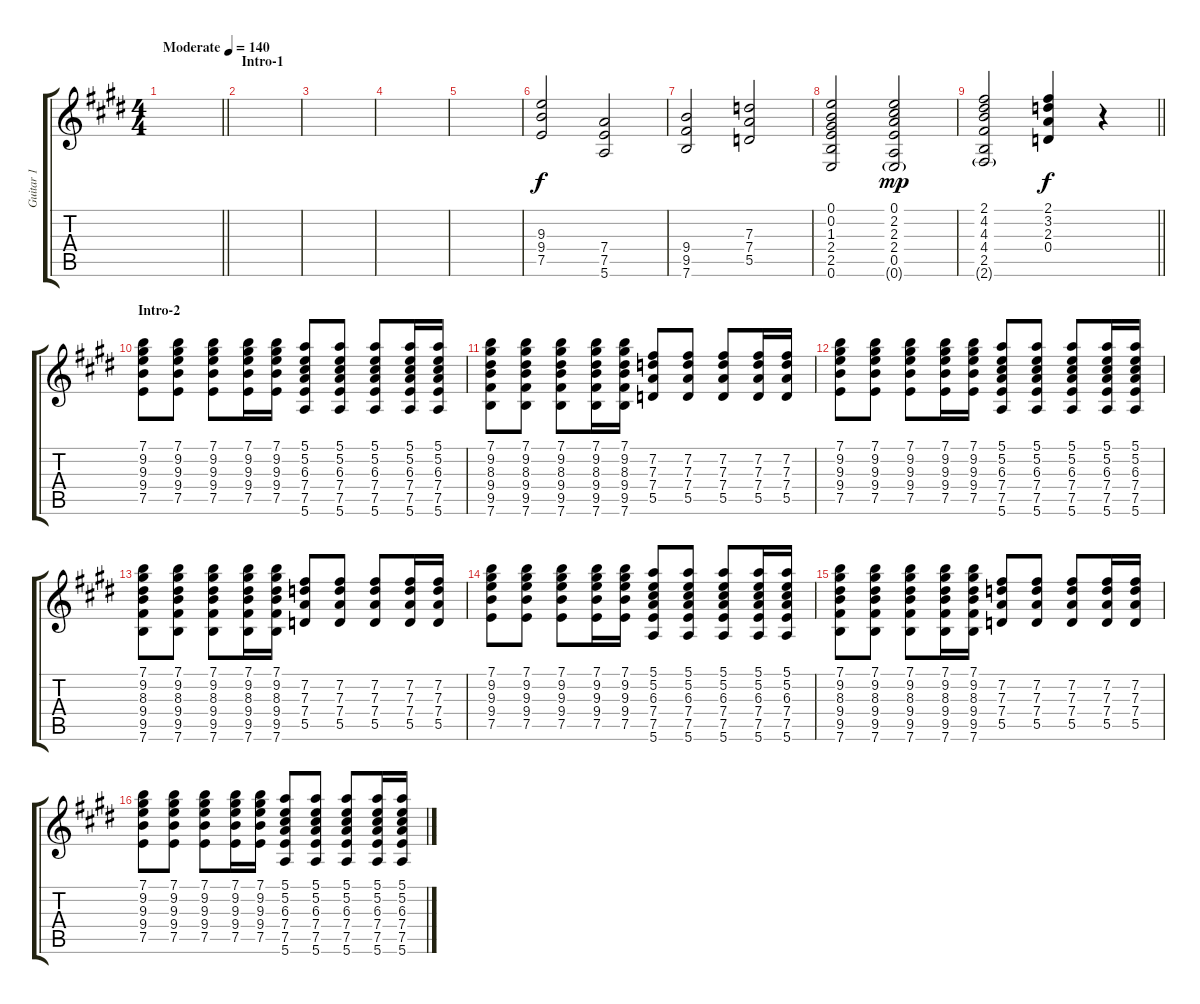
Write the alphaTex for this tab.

\track ("Guitar 1" "Guitar 1") {instrument overdrivenguitar}
\staff {score tabs}
\tuning (E4 B3 G3 D3 A2 E2) {hide}
\ts (4 4)
\tempo (140 "Moderate")
\clef g2
\barLineRight lightlight
\ks e
|
\section ("" "Intro-1")
|
|
|
|
(9.3 9.4 7.5).2 (7.4 7.5 5.6).2 |
(9.4 9.5 7.6).2 (7.3 7.4 5.5).2 |
(0.1 0.2 1.3 2.4 2.5 0.6).2 (0.1 2.2 2.3 2.4 0.5 0.6{g}).2{dy mp} |
\barLineRight lightlight
(2.1 4.2 4.3 4.4 2.5 2.6{g}).2 (2.1 3.2 2.3 0.4).4{dy f} r.4 |
\section ("" "Intro-2")
(7.1 9.2 9.3 9.4 7.5).8 (7.1 9.2 9.3 9.4 7.5).8 (7.1 9.2 9.3 9.4 7.5).8 (7.1 9.2 9.3 9.4 7.5).16 (7.1 9.2 9.3 9.4 7.5).16 (5.1 5.2 6.3 7.4 7.5 5.6).8 (5.1 5.2 6.3 7.4 7.5 5.6).8 (5.1 5.2 6.3 7.4 7.5 5.6).8 (5.1 5.2 6.3 7.4 7.5 5.6).16 (5.1 5.2 6.3 7.4 7.5 5.6).16 |
(7.1 9.2 8.3 9.4 9.5 7.6).8 (7.1 9.2 8.3 9.4 9.5 7.6).8 (7.1 9.2 8.3 9.4 9.5 7.6).8 (7.1 9.2 8.3 9.4 9.5 7.6).16 (7.1 9.2 8.3 9.4 9.5 7.6).16 (7.2 7.3 7.4 5.5).8 (7.2 7.3 7.4 5.5).8 (7.2 7.3 7.4 5.5).8 (7.2 7.3 7.4 5.5).16 (7.2 7.3 7.4 5.5).16 |
(7.1 9.2 9.3 9.4 7.5).8 (7.1 9.2 9.3 9.4 7.5).8 (7.1 9.2 9.3 9.4 7.5).8 (7.1 9.2 9.3 9.4 7.5).16 (7.1 9.2 9.3 9.4 7.5).16 (5.1 5.2 6.3 7.4 7.5 5.6).8 (5.1 5.2 6.3 7.4 7.5 5.6).8 (5.1 5.2 6.3 7.4 7.5 5.6).8 (5.1 5.2 6.3 7.4 7.5 5.6).16 (5.1 5.2 6.3 7.4 7.5 5.6).16 |
(7.1 9.2 8.3 9.4 9.5 7.6).8 (7.1 9.2 8.3 9.4 9.5 7.6).8 (7.1 9.2 8.3 9.4 9.5 7.6).8 (7.1 9.2 8.3 9.4 9.5 7.6).16 (7.1 9.2 8.3 9.4 9.5 7.6).16 (7.2 7.3 7.4 5.5).8 (7.2 7.3 7.4 5.5).8 (7.2 7.3 7.4 5.5).8 (7.2 7.3 7.4 5.5).16 (7.2 7.3 7.4 5.5).16 |
(7.1 9.2 9.3 9.4 7.5).8 (7.1 9.2 9.3 9.4 7.5).8 (7.1 9.2 9.3 9.4 7.5).8 (7.1 9.2 9.3 9.4 7.5).16 (7.1 9.2 9.3 9.4 7.5).16 (5.1 5.2 6.3 7.4 7.5 5.6).8 (5.1 5.2 6.3 7.4 7.5 5.6).8 (5.1 5.2 6.3 7.4 7.5 5.6).8 (5.1 5.2 6.3 7.4 7.5 5.6).16 (5.1 5.2 6.3 7.4 7.5 5.6).16 |
(7.1 9.2 8.3 9.4 9.5 7.6).8 (7.1 9.2 8.3 9.4 9.5 7.6).8 (7.1 9.2 8.3 9.4 9.5 7.6).8 (7.1 9.2 8.3 9.4 9.5 7.6).16 (7.1 9.2 8.3 9.4 9.5 7.6).16 (7.2 7.3 7.4 5.5).8 (7.2 7.3 7.4 5.5).8 (7.2 7.3 7.4 5.5).8 (7.2 7.3 7.4 5.5).16 (7.2 7.3 7.4 5.5).16 |
(7.1 9.2 9.3 9.4 7.5).8 (7.1 9.2 9.3 9.4 7.5).8 (7.1 9.2 9.3 9.4 7.5).8 (7.1 9.2 9.3 9.4 7.5).16 (7.1 9.2 9.3 9.4 7.5).16 (5.1 5.2 6.3 7.4 7.5 5.6).8 (5.1 5.2 6.3 7.4 7.5 5.6).8 (5.1 5.2 6.3 7.4 7.5 5.6).8 (5.1 5.2 6.3 7.4 7.5 5.6).16 (5.1 5.2 6.3 7.4 7.5 5.6).16
